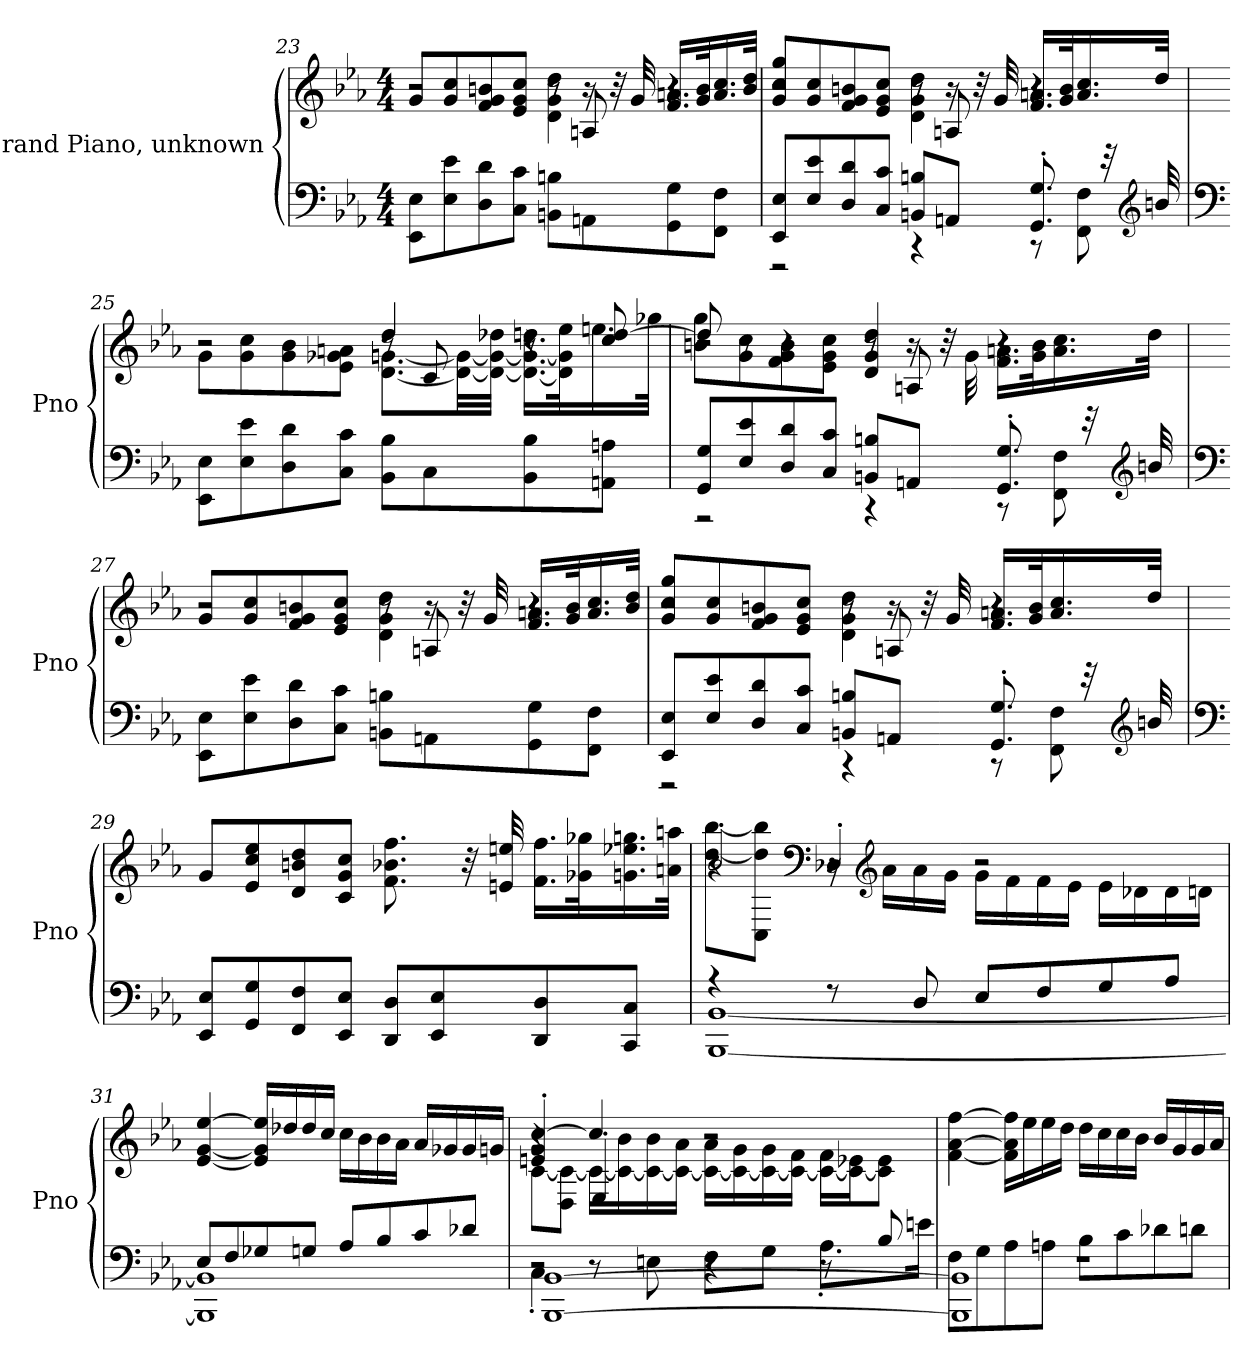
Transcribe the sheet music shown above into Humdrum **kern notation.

**kern	**kern
*part1	*part1
*staff2	*staff1
*I"Grand Piano, unknown	*
*I'Pno	*
!!LO:PB:g=z
*clefF4	*clefG2
*k[b-e-a-]	*k[b-e-a-]
*M4/4	*M4/4
=23	=23
*	*^
*	*	*^
8EE-\ 8E-\L	8g/L	2r	2r
8E-\ 8e-\	8g/ 8cc/	.	.
8D\ 8d\	8f/ 8g/ 8bn/	.	.
8C\ 8c\J	8e-/ 8g/ 8cc/J	.	.
8BBn\ 8Bn\L	8r	4d\ 4g\ 4dd\	8r
8AAn\	16r	.	8An/
.	32r	.	.
.	32g/	.	.
8GG\ 8G\	16.f/ 16.an/LL	4r	4r
.	32g/ 32b/K	.	.
8FF\ 8F\J	16.a/ 16.cc/	.	.
.	32b/ 32dd/JJk	.	.
=24	=24	=24	=24
*^	*	*	*
8EE-/ 8E-/L	2r	8g/ 8cc/ 8gg/L	2r	2r
8E-/ 8e-/	.	8g/ 8cc/	.	.
8D/ 8d/	.	8f/ 8g/ 8bn/	.	.
8C/ 8c/J	.	8e-/ 8g/ 8cc/J	.	.
8BBn/ 8Bn/L	4r	8r	4d\ 4g\ 4dd\	8r
8AAn/J	.	16r	.	8An/
.	.	32r	.	.
.	.	32g/	.	.
8.GG/' 8.G/'	8r	16.f/ 16.an/LL	4r	4r
.	.	32g/ 32b/K	.	.
.	8FF\ 8F\	16.a/ 16.cc/	.	.
32r	.	.	.	.
*clefG2	*	*	*	*
32bn/	.	32dd/JJk	.	.
*v	*v	*	*	*
!!LO:LB:g=z	!!	!!
=25	=25	=25	=25
*clefF4	*	*	*
8EE-\ 8E-\L	2r	8g\L	2r
8E-\ 8e-\	.	8g\ 8cc\	.
8D\ 8d\	.	8g\ 8b-\	.
8C\ 8c\J	.	8e-\ 8g-X\ 8an\J	.
8BB-\ 8B-\L	4dd/	[8.d\ [8.gn\L	8r
8C\	.	.	8c/
.	.	32d\_ 32g\_LL	.
.	.	32d\_ 32g\_ 32dd-X\JJJ	.
8BB-\ 8B-\	8r	16.d\_ 16.g\_ 16.ddn\LL	4r
.	.	32d\] 32g\] 32ee-\K	.
8AAn\ 8An\J	8cc/ [8dd/	16.een\	.
.	.	32gg-X\JJk	.
=26	=26	=26	=26
*^	*	*	*
8GG/ 8G/L	2r	8dd/]	8bn\ 8gg\L	2r
8E-/ 8e-/	.	8r	8g\ 8cc\	.
8D/ 8d/	.	4r	8f\ 8g\ 8b\	.
8C/ 8c/J	.	.	8e-\ 8g\ 8cc\J	.
8BBn/ 8Bn/L	4r	4d/ 4g/ 4dd/	8r	8r
8AAn/J	.	.	16r	8An/
.	.	.	32r	.
.	.	.	32g\	.
8.GG/' 8.G/'	8r	4r	16.f\ 16.an\LL	4r
.	.	.	32g\ 32b\K	.
.	8FF\ 8F\	.	16.a\ 16.cc\	.
32r	.	.	.	.
*clefG2	*	*	*	*
32bn/	.	.	32dd\JJk	.
*v	*v	*	*	*
!!LO:LB:g=z	!!	!!
=27	=27	=27	=27
*clefF4	*	*	*
8EE-\ 8E-\L	8g/L	2r	2r
8E-\ 8e-\	8g/ 8cc/	.	.
8D\ 8d\	8f/ 8g/ 8bn/	.	.
8C\ 8c\J	8e-/ 8g/ 8cc/J	.	.
8BBn\ 8Bn\L	8r	4d\ 4g\ 4dd\	8r
8AAn\	16r	.	8An/
.	32r	.	.
.	32g/	.	.
8GG\ 8G\	16.f/ 16.an/LL	4r	4r
.	32g/ 32b/K	.	.
8FF\ 8F\J	16.a/ 16.cc/	.	.
.	32b/ 32dd/JJk	.	.
=28	=28	=28	=28
*^	*	*	*
8EE-/ 8E-/L	2r	8g/ 8cc/ 8gg/L	2r	2r
8E-/ 8e-/	.	8g/ 8cc/	.	.
8D/ 8d/	.	8f/ 8g/ 8bn/	.	.
8C/ 8c/J	.	8e-/ 8g/ 8cc/J	.	.
8BBn/ 8Bn/L	4r	8r	4d\ 4g\ 4dd\	8r
8AAn/J	.	16r	.	8An/
.	.	32r	.	.
.	.	32g/	.	.
8.GG/' 8.G/'	8r	16.f/ 16.an/LL	4r	4r
.	.	32g/ 32b/K	.	.
.	8FF\ 8F\	16.a/ 16.cc/	.	.
32r	.	.	.	.
*clefG2	*	*	*	*
32bn/	.	32dd/JJk	.	.
*v	*v	*	*	*
*	*v	*v	*v
!!LO:LB:g=z
=29	=29
*clefF4	*
8EE-/ 8E-/L	8g/L
8GG/ 8G/	8e-/ 8cc/ 8ee-/
8FF/ 8F/	8d/ 8bn/ 8dd/
8EE-/ 8E-/J	8c/ 8g/ 8cc/J
8DD/ 8D/L	8.f\ 8.b-X\ 8.ff\
8EE-/ 8E-/	.
.	32r
.	32en/ 32een/
8DD/ 8D/	16.f\ 16.ff\LL
.	32g-X\ 32gg-X\K
8CC/ 8C/J	16.gn\ 16.ee-X\ 16.ggn\
.	32an\ 32aan\JJk
=30	=30
*^	*^
*	*	*	*^
4r	[1BBB- [1BB-	2b-'/	[8dd\ [8bb-\L	4r
.	.	.	8C\ 8dd\] 8bb-\]J	.
*	*	*clefF4	*	*
8r	.	.	16r	4D-X'/
*	*	*clefG2	*	*
.	.	.	16a-\LL	.
8D/	.	.	16a-\	.
.	.	.	16g\JJ	.
8E-/L	.	2r	16g\LL	2r
.	.	.	16f\	.
8F/	.	.	16f\	.
.	.	.	16e-\JJ	.
8G/	.	.	16e-\LL	.
.	.	.	16d-X\	.
8A-/J	.	.	16d-\	.
.	.	.	16dn\JJ	.
*	*	*v	*v	*v
!!LO:LB:g=z
=31	=31	=31
8E-/L	1BBB-] 1BB-]	[4e-/ [4g/ [4ee-/
8F/	.	.
8G-X/	.	16e-/] 16g/] 16ee-/]LL
.	.	16dd-X/
8Gn/J	.	16dd-/
.	.	16cc/JJ
8A-/L	.	16cc\LL
.	.	16b-\
8B-/	.	16b-\
.	.	16a-\JJ
8c/	.	16a-/LL
.	.	16g-X/
8d-X/J	.	16g-/
.	.	16gn/JJ
=32	=32	=32
*	*^	*^
*	*	*	*	*^
2r	4C'\	[1BBB- [1BB-	4en/' 4g/' [4cc/'	[8c\L	4r
.	.	.	.	8D\ 8c\_J	.
.	8r	.	4cc/]	16c\LL_	4E-'/
.	.	.	.	16c\_ 16b-\	.
.	8En\	.	.	16c\_ 16b-\	.
.	.	.	.	16c\_ 16a-\JJ	.
4r	8F\L	.	2r	16c\_ 16a-\LL	2r
.	.	.	.	16c\_ 16g\	.
.	8G\J	.	.	16c\_ 16g\	.
.	.	.	.	16c\_ 16f\JJ	.
8r	8.A-'\L	.	.	16c\_ 16f\LL	.
.	.	.	.	16c\_ 16e-X\J	.
8B-/	.	.	.	8c\] 8e-\J	.
.	16en\Jk	.	.	.	.
*	*	*	*v	*v	*v
!!LO:LB:g=z
=33	=33	=33	=33
1r	8F\L	1BBB-] 1BB-]	[4f\ [4a-\ [4ff\
.	8G\	.	.
.	8A-\	.	16f\] 16a-\] 16ff\]LL
.	.	.	16ee-\
.	8An\J	.	16ee-\
.	.	.	16dd\JJ
.	8B-\L	.	16dd\LL
.	.	.	16cc\
.	8c\	.	16cc\
.	.	.	16b-\JJ
.	8d-X\	.	16b-/LL
.	.	.	16g/
.	8dn\J	.	16g/
.	.	.	16a-/JJ
*v	*v	*v	*
=	=
*-	*-
